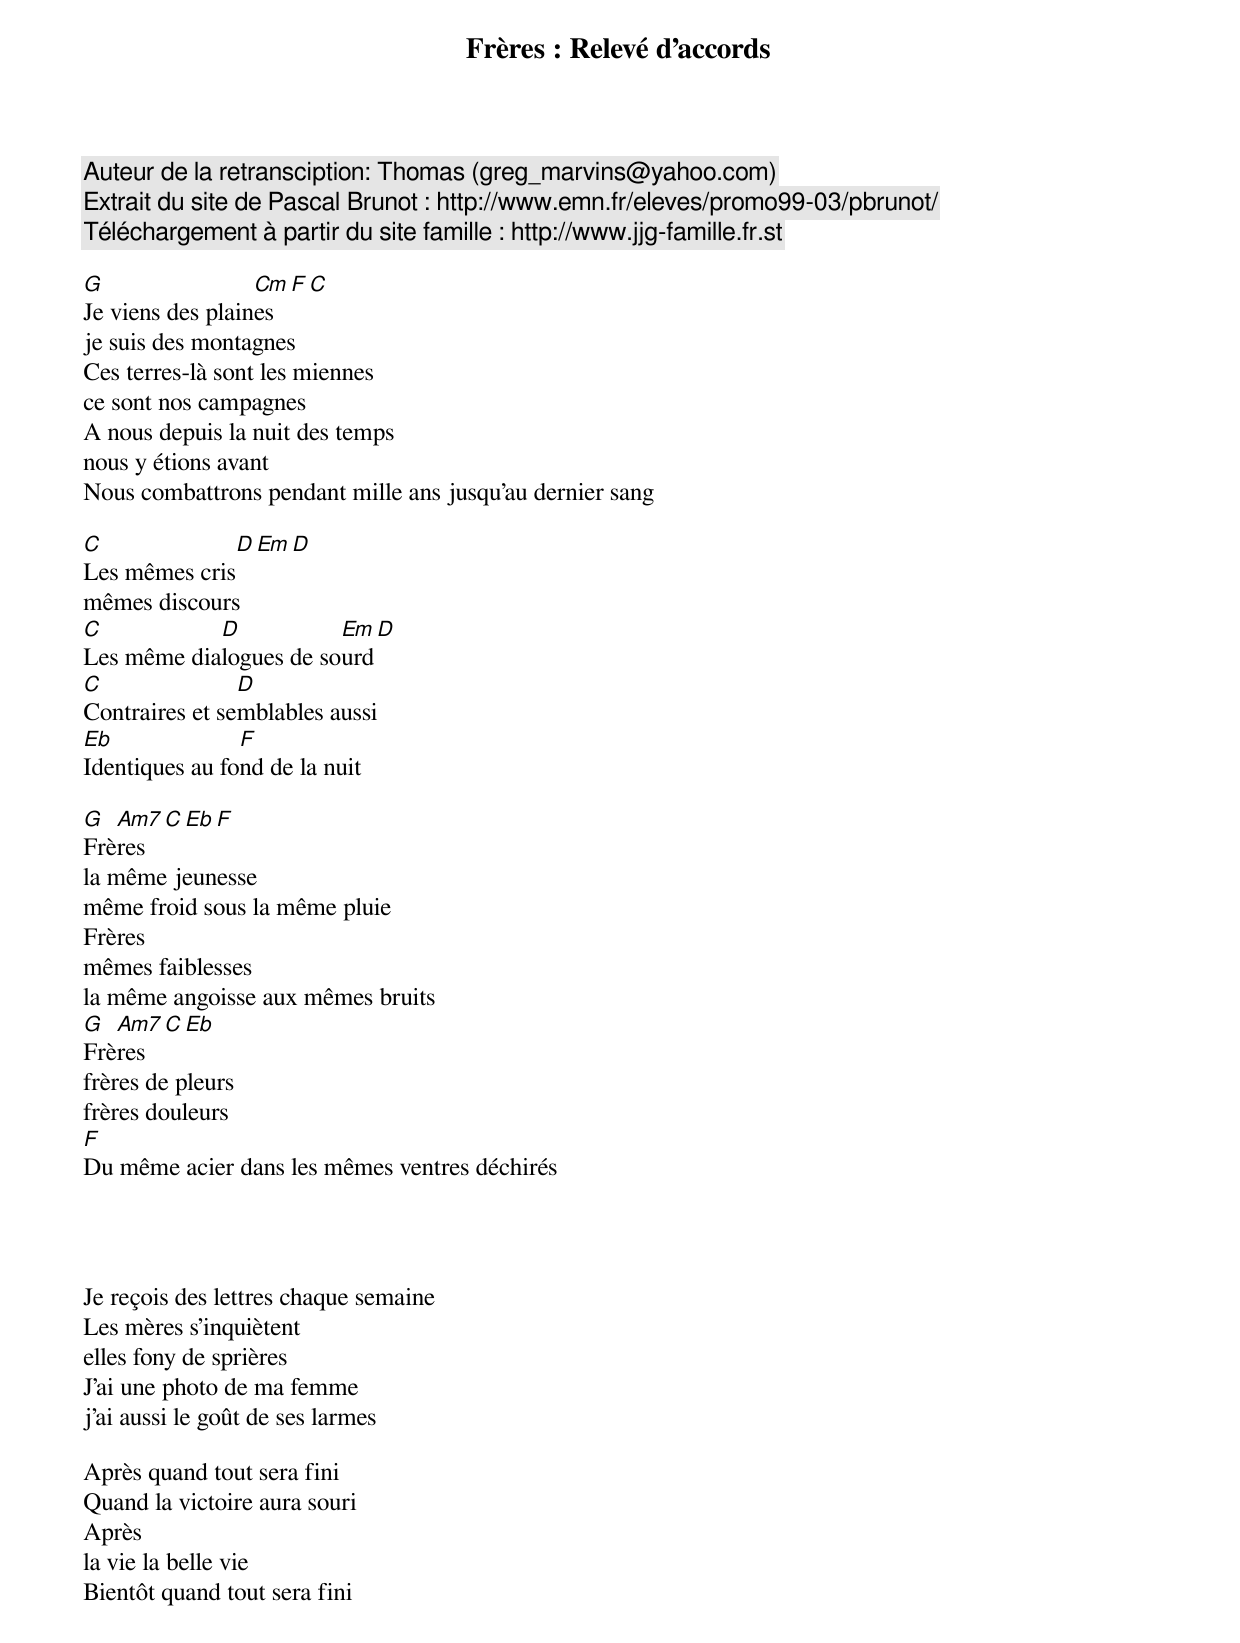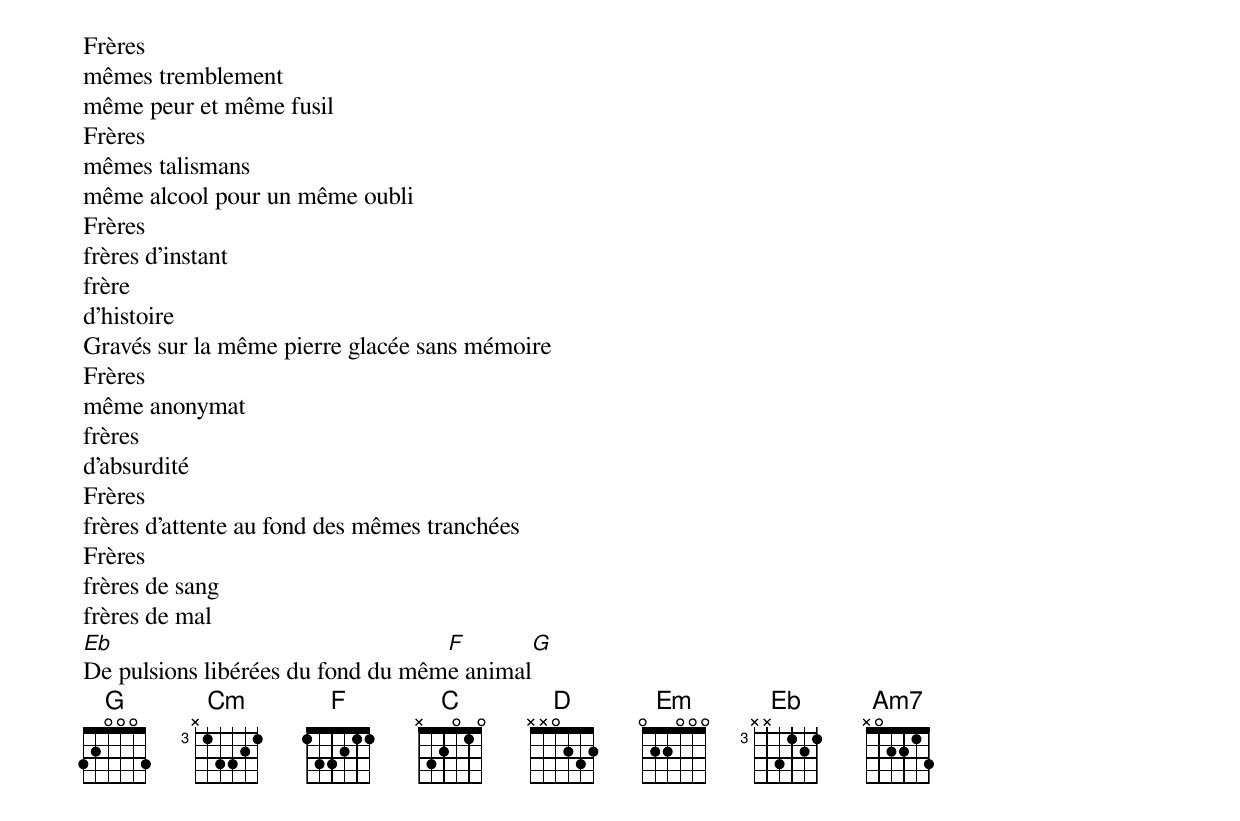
Frères : Relevé d'accords

Auteur de la retransciption: Thomas (greg_marvins@yahoo.com)
Extrait du site de Pascal Brunot : http://www.emn.fr/eleves/promo99-03/pbrunot/
Téléchargement à partir du site famille : http://www.jjg-famille.fr.st

G	          Cm    F		C
Je viens des plaines
je suis des montagnes
Ces terres-là sont les miennes
ce sont nos campagnes
A nous depuis la nuit des temps
nous y étions avant
Nous combattrons pendant mille ans jusqu'au dernier sang

C	      D		    Em	D
Les mêmes cris
mêmes discours
C	    D		Em  D
Les même dialogues de sourd
C		D
Contraires et semblables aussi
Eb		F
Identiques au fond de la nuit

G  Am7      C		    Eb		F
Frères
la même jeunesse
même froid sous la même pluie
Frères
mêmes faiblesses
la même angoisse aux mêmes bruits
G  Am7     C		Eb
Frères
frères de pleurs
frères douleurs
F
Du même acier dans les mêmes ventres déchirés




Je reçois des lettres chaque semaine
Les mères s'inquiètent
elles fony de sprières
J'ai une photo de ma femme
j'ai aussi le goût de ses larmes

Après quand tout sera fini
Quand la victoire aura souri
Après
la vie la belle vie
Bientôt quand tout sera fini

Frères
mêmes tremblement
même peur et même fusil
Frères
mêmes talismans
même alcool pour un même oubli
Frères
frères d'instant
frère
d'histoire
Gravés sur la même pierre glacée sans mémoire
Frères
même anonymat
frères
d'absurdité
Frères
frères d'attente au fond des mêmes tranchées
Frères
frères de sang
frères de mal
Eb			           F		G
De pulsions libérées du fond du même animal
